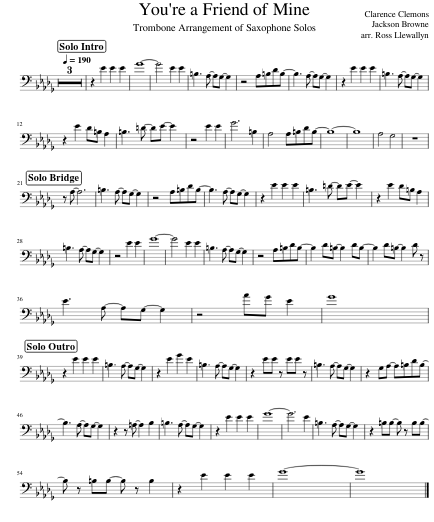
X:1
L:1/8
Q:1/4=190
M:none
I:linebreak $
K:Db
V:1 bass
V:1
 z8 | z8 | z8 | z2 E2 E2 E2 | G8- | %5
 G4 E2 E2 | =B,3 A,- A,G,- G,2 | z4 A,=B,DB,- | B,3 A,- A,G,- G,2 | z2 E2 E2 E2 | %10
 =B,3 A,- A,G,- G,2 |$ z2 E2 D=B, A,2 | =B,3 =D- DE- E2 | z4 E2 E2 | G6 =B,2 | %15
 A,4 A,=B,DB,- | B,8- | B,8 | A,4 G,4 | z8 |$ %20
 z A,- A,6 | =B,3 A,- A,G,- G,2 | z4 A,=B,DB,- | B,3 A,- A,G,- G,2 | z2 E2 E2 E2 | %25
 =B,3 =D- DE- E2 | z2 E2 D=B, A,2 |$ =B,3 A,- A,G,- G,2 | z4 E2 E2 | G8- | %30
 G4 E2 E2 | =B,3 A,- A,G,- G,2 | z4 A,=B,DB,- | B,2 D=B,- B,2 DB,- | B,2 D=B,- B,2 D z |$ %35
 E3 A,- A,G,- G,2 | z4 AG E2 | G8 |$ z2 E2 E2 E2 | =B,3 A,- A,G,- G,2 | %40
 z2 E2 G2 E2 | =B,3 A,- A,G,- G,2 | z2 EE z EE z | =B,3 A,- A,G,- G,2 | z2 G,A,- A,=B,DB,- |$ %45
 B,3 A,- A,G,- G,2 | z2 z =A,- A,2 B,2 | =B,3 A,- A,G,- G,2 | z2 E2 E2 E2 | G8- | %50
 G6 E2 | =B,3 A,- A,G,- G,2 | z2 =B,B,- B, z B,B,- |$ B, z =B,B,- B, z B,2 | z2 E2 E2 E2 | %55
 G8- | G8 |] %57
